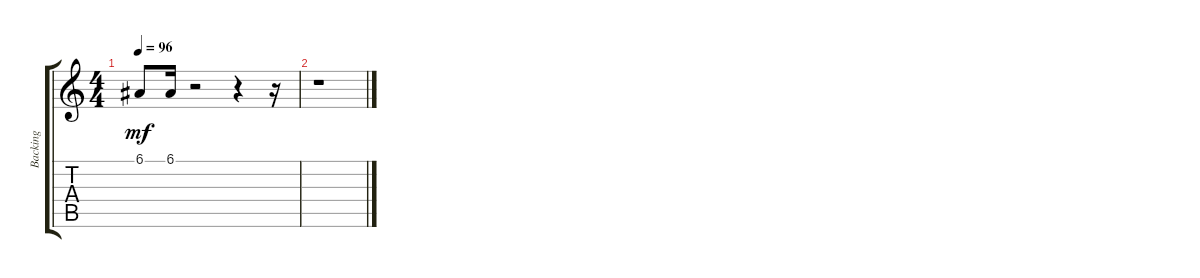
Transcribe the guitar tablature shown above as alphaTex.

\track ("Backing" "Backing") {instrument voiceoohs}
\staff {score tabs}
\tuning (E4 B3 G3 D3 A2 E2) {hide}
\ts (4 4)
\tempo 96
\clef g2
\ks aminor
6.1{t}.8{dy mf} 6.1.16 r.2 r.4 r.16 |
r.1
